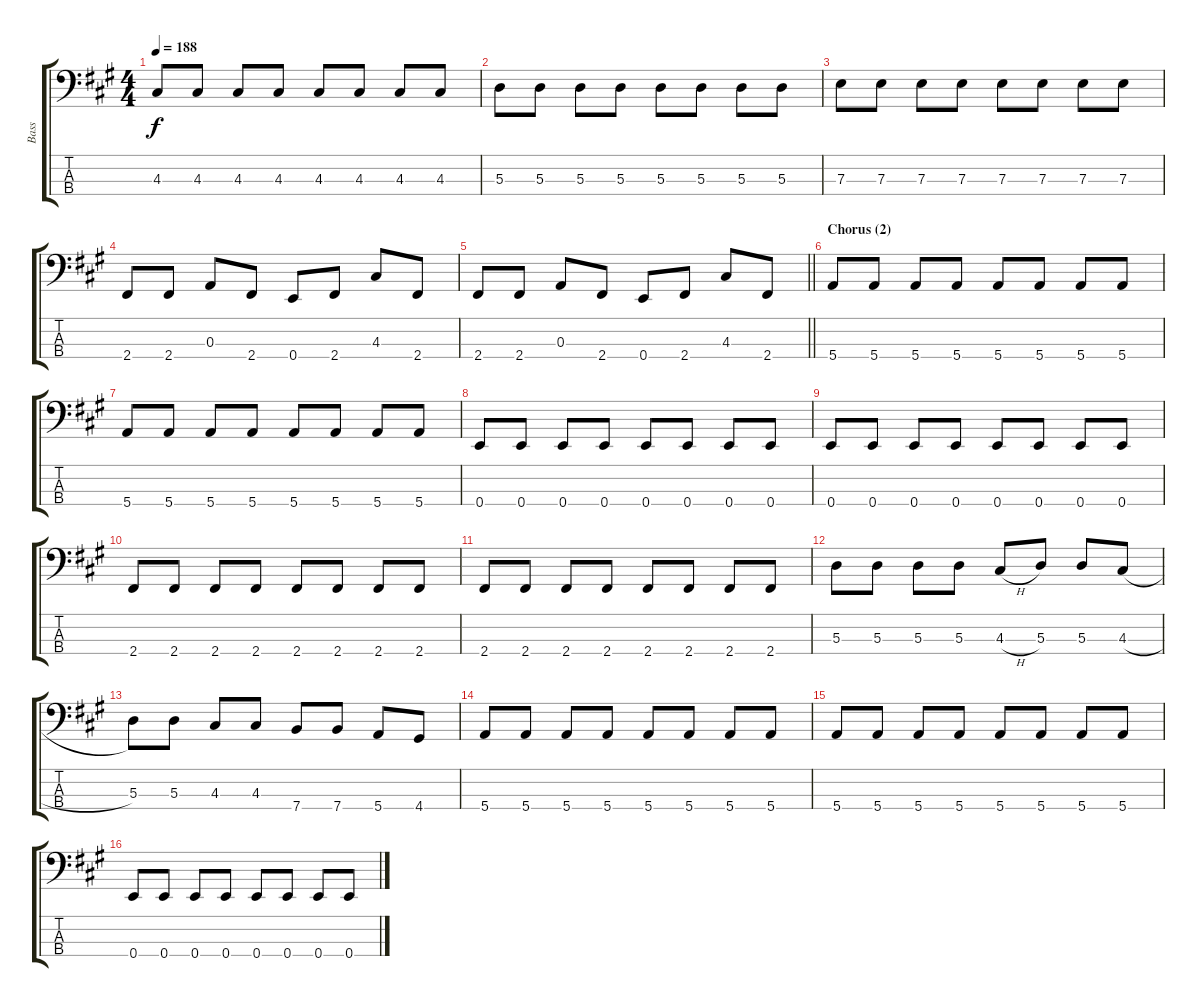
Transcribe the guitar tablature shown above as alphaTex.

\track ("Bass" "Bass") {instrument electricbasspick}
\staff {score tabs}
\tuning (G2 D2 A1 E1) {hide}
\ts (4 4)
\tempo 188
\clef f4
\ks a
4.3.8{dy f} 4.3.8 4.3.8 4.3.8 4.3.8 4.3.8 4.3.8 4.3.8 |
5.3.8 5.3.8 5.3.8 5.3.8 5.3.8 5.3.8 5.3.8 5.3.8 |
7.3.8 7.3.8 7.3.8 7.3.8 7.3.8 7.3.8 7.3.8 7.3.8 |
2.4.8 2.4.8 0.3.8 2.4.8 0.4.8 2.4.8 4.3.8 2.4.8 |
\barLineRight lightlight
2.4.8 2.4.8 0.3.8 2.4.8 0.4.8 2.4.8 4.3.8 2.4.8 |
\section ("" "Chorus (2)")
5.4.8 5.4.8 5.4.8 5.4.8 5.4.8 5.4.8 5.4.8 5.4.8 |
5.4.8 5.4.8 5.4.8 5.4.8 5.4.8 5.4.8 5.4.8 5.4.8 |
0.4.8 0.4.8 0.4.8 0.4.8 0.4.8 0.4.8 0.4.8 0.4.8 |
0.4.8 0.4.8 0.4.8 0.4.8 0.4.8 0.4.8 0.4.8 0.4.8 |
2.4.8 2.4.8 2.4.8 2.4.8 2.4.8 2.4.8 2.4.8 2.4.8 |
2.4.8 2.4.8 2.4.8 2.4.8 2.4.8 2.4.8 2.4.8 2.4.8 |
5.3.8 5.3.8 5.3.8 5.3.8 4.3{h}.8 5.3.8 5.3.8 4.3{h}.8 |
5.3.8 5.3.8 4.3.8 4.3.8 7.4.8 7.4.8 5.4.8 4.4.8 |
5.4.8 5.4.8 5.4.8 5.4.8 5.4.8 5.4.8 5.4.8 5.4.8 |
5.4.8 5.4.8 5.4.8 5.4.8 5.4.8 5.4.8 5.4.8 5.4.8 |
0.4.8 0.4.8 0.4.8 0.4.8 0.4.8 0.4.8 0.4.8 0.4.8
